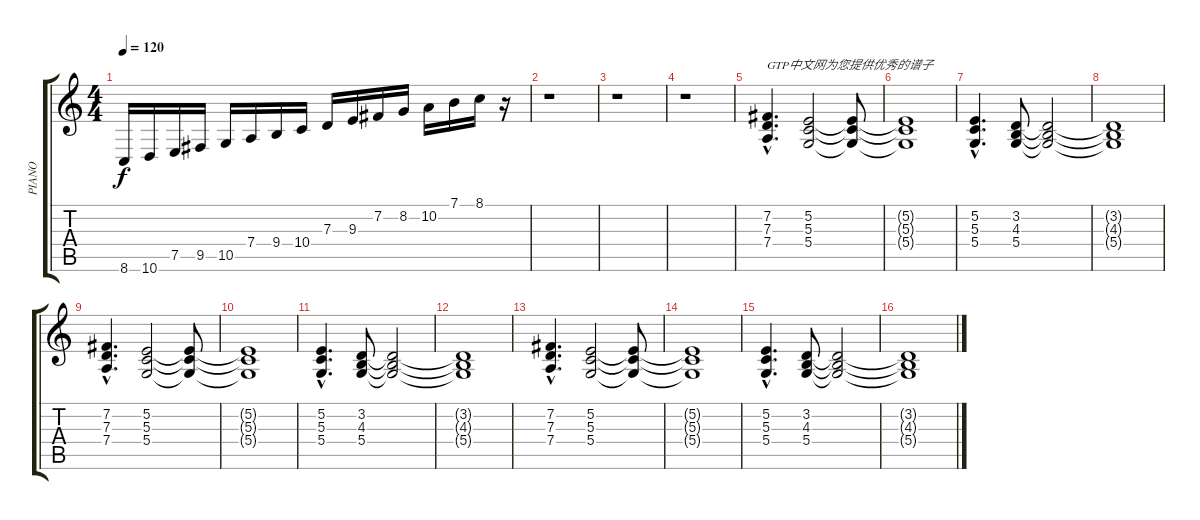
\track ("PIANO" "PIANO") {instrument brightacousticpiano}
\staff {score tabs}
\tuning (E4 B3 G3 D3 A2 E2) {hide}
\ts (4 4)
\tempo 120
\clef g2
\ks c
8.6.16{dy f instrument brightacousticpiano} 10.6.16 7.5.16 9.5.16 10.5.16 7.4.16 9.4.16 10.4.16 7.3.16 9.3.16 7.2.16 8.2.16 10.2.16 7.1.16 8.1.16 r.16 |
r.1 |
r.1 |
r.1 |
(7.2{hac} 7.3{hac} 7.4{hac}).4{d txt "GTP中文网为您提供优秀的谱子"} (5.2 5.3 5.4).2 (5.2{t} 5.3{t} 5.4{t}).8 |
(5.2{t} 5.3{t} 5.4{t}).1 |
(5.2{hac} 5.3{hac} 5.4{hac}).4{d} (3.2 4.3 5.4).8 (3.2{t} 4.3{t} 5.4{t}).2 |
(3.2{t} 4.3{t} 5.4{t}).1 |
(7.2{hac} 7.3{hac} 7.4{hac}).4{d} (5.2 5.3 5.4).2 (5.2{t} 5.3{t} 5.4{t}).8 |
(5.2{t} 5.3{t} 5.4{t}).1 |
(5.2{hac} 5.3{hac} 5.4{hac}).4{d} (3.2 4.3 5.4).8 (3.2{t} 4.3{t} 5.4{t}).2 |
(3.2{t} 4.3{t} 5.4{t}).1 |
(7.2{hac} 7.3{hac} 7.4{hac}).4{d} (5.2 5.3 5.4).2 (5.2{t} 5.3{t} 5.4{t}).8 |
(5.2{t} 5.3{t} 5.4{t}).1 |
(5.2{hac} 5.3{hac} 5.4{hac}).4{d} (3.2 4.3 5.4).8 (3.2{t} 4.3{t} 5.4{t}).2 |
(3.2{t} 4.3{t} 5.4{t}).1
